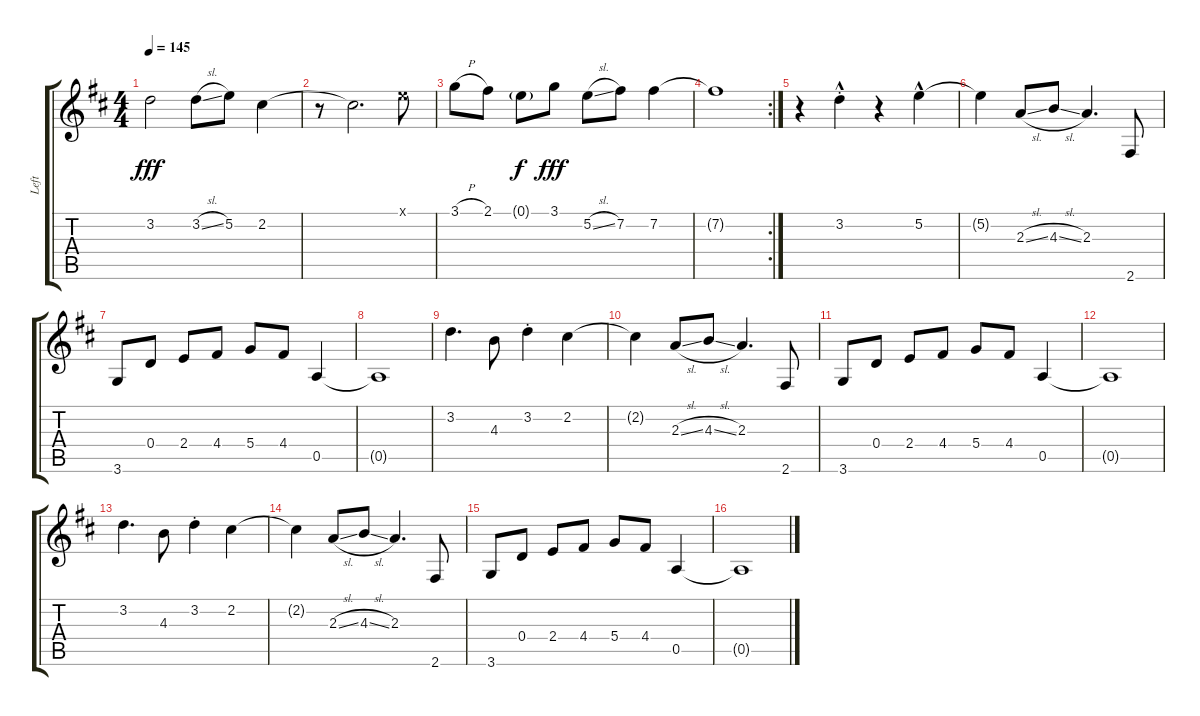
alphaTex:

\track ("Left" "Left") {instrument acousticguitarsteel}
\staff {score tabs}
\tuning (E4 B3 G3 D3 A2 E2) {hide}
\ts (4 4)
\tempo 145
\clef g2
\ks d
3.2.2{dy fff} 3.2{sl}.8 5.2.8 2.2.4 |
r.8 2.2{t}.2{d} 0.1{x}.8 |
3.1{h}.8 2.1.8 0.1{g}.8{dy f} 3.1.8{dy fff} 5.2{sl}.8 7.2.8 7.2.4 |
\rc 2
7.2{t}.1 |
r.4 3.2{hac st}.4 r.4 5.2{hac}.4 |
5.2{t}.4 2.3{sl}.8 4.3{sl}.8 2.3.4{d} 2.6.8 |
3.6.8 0.4.8 2.4.8 4.4.8 5.4.8 4.4.8 0.5.4 |
0.5{t}.1 |
3.2.4{d} 4.3.8 3.2{st}.4 2.2.4 |
2.2{t}.4 2.3{sl}.8 4.3{sl}.8 2.3.4{d} 2.6.8 |
3.6.8 0.4.8 2.4.8 4.4.8 5.4.8 4.4.8 0.5.4 |
0.5{t}.1 |
3.2.4{d} 4.3.8 3.2{st}.4 2.2.4 |
2.2{t}.4 2.3{sl}.8 4.3{sl}.8 2.3.4{d} 2.6.8 |
3.6.8 0.4.8 2.4.8 4.4.8 5.4.8 4.4.8 0.5.4 |
0.5{t}.1
